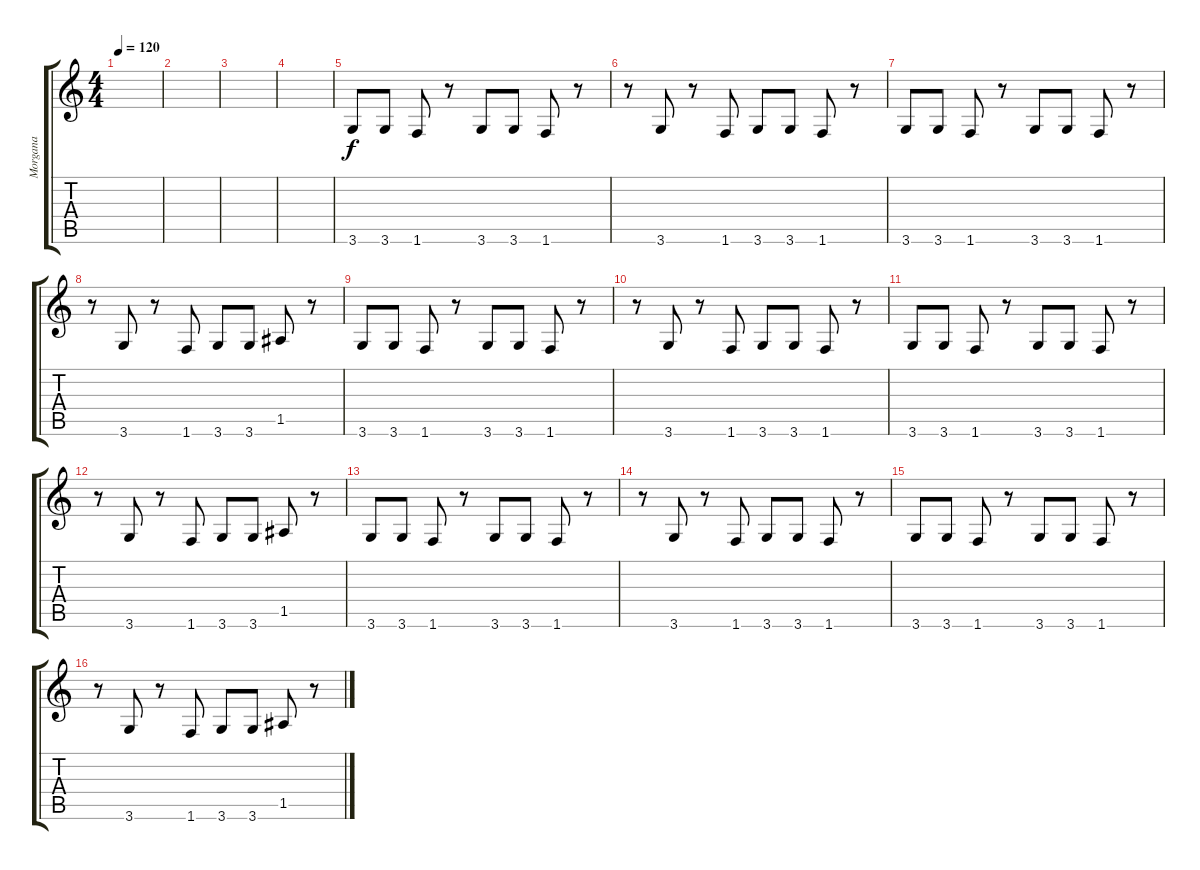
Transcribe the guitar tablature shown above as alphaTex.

\track ("Morgana" "Morgana") {instrument overdrivenguitar}
\staff {score tabs}
\tuning (E4 B3 G3 D3 A2 E2) {hide}
\ts (4 4)
\tempo 120
\clef g2
\ks c
|
|
|
|
3.6.8 3.6.8 1.6.8 r.8 3.6.8 3.6.8 1.6.8 r.8 |
r.8 3.6.8 r.8 1.6.8 3.6.8 3.6.8 1.6.8 r.8 |
3.6.8 3.6.8 1.6.8 r.8 3.6.8 3.6.8 1.6.8 r.8 |
r.8 3.6.8 r.8 1.6.8 3.6.8 3.6.8 1.5.8 r.8 |
3.6.8 3.6.8 1.6.8 r.8 3.6.8 3.6.8 1.6.8 r.8 |
r.8 3.6.8 r.8 1.6.8 3.6.8 3.6.8 1.6.8 r.8 |
3.6.8 3.6.8 1.6.8 r.8 3.6.8 3.6.8 1.6.8 r.8 |
r.8 3.6.8 r.8 1.6.8 3.6.8 3.6.8 1.5.8 r.8 |
3.6.8 3.6.8 1.6.8 r.8 3.6.8 3.6.8 1.6.8 r.8 |
r.8 3.6.8 r.8 1.6.8 3.6.8 3.6.8 1.6.8 r.8 |
3.6.8 3.6.8 1.6.8 r.8 3.6.8 3.6.8 1.6.8 r.8 |
r.8 3.6.8 r.8 1.6.8 3.6.8 3.6.8 1.5.8 r.8
